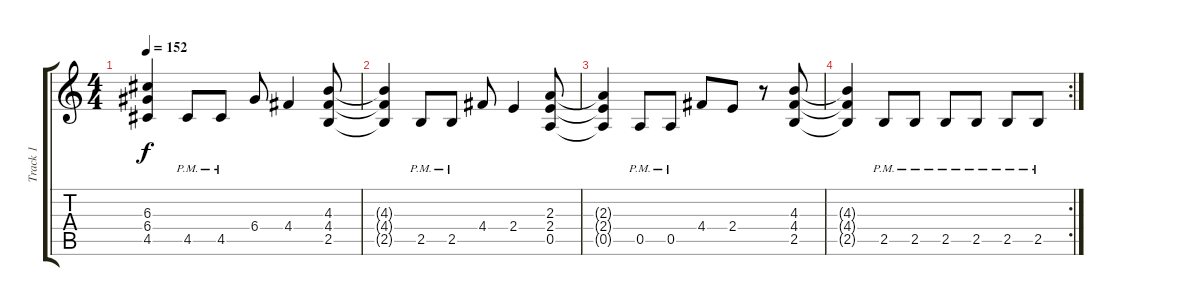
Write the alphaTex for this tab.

\track ("Track 1" "Track 1") {instrument distortionguitar}
\staff {score tabs}
\tuning (E4 B3 G3 D3 A2 E2) {hide}
\ts (4 4)
\tempo 152
\clef g2
\ks c
(6.3 6.4 4.5).4{dy f} 4.5{pm}.8 4.5{pm}.8 6.4.8 4.4.4 (4.3 4.4 2.5).8 |
(4.3{t} 4.4{t} 2.5{t}).4 2.5{pm}.8 2.5{pm}.8 4.4.8 2.4.4 (2.3 2.4 0.5).8 |
(2.3{t} 2.4{t} 0.5{t}).4 0.5{pm}.8 0.5{pm}.8 4.4.8 2.4.8 r.8 (4.3 4.4 2.5).8 |
\rc 2
(4.3{t} 4.4{t} 2.5{t}).4 2.5{pm}.8 2.5{pm}.8 2.5{pm}.8 2.5{pm}.8 2.5{pm}.8 2.5{pm}.8
